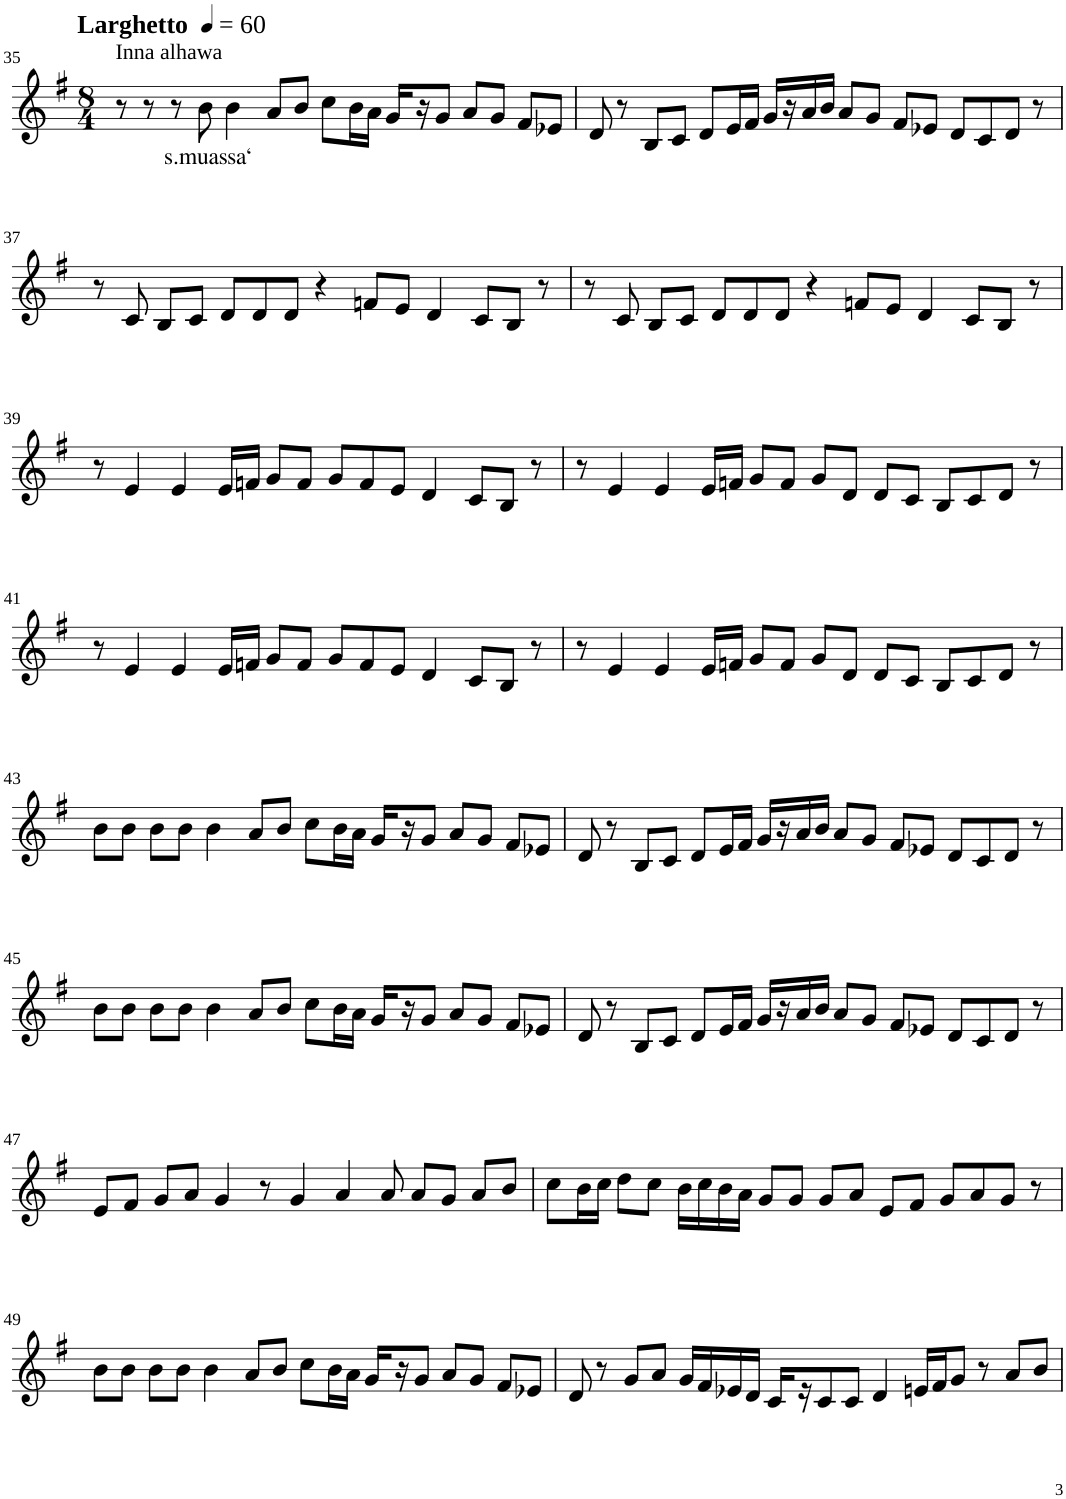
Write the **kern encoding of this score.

**kern	**text
*part1	*part1
*staff1	*staff1
*I"Violin	*
!!LO:PB:g=z
*clefG2	*
*k[f#]	*
*G:	*
*M8/4	*
*MM60	*
=35	=35
!LO:TX:a:B:t=Larghetto	!
!LO:TX:a:t=Inna alhawa	!
8r	.
8r	.
8r	.
!	!LO:LY:b
8b\	s.muassa‘
4b\	.
8a/L	.
8b/J	.
8cc\L	.
16b\L	.
16a\JJ	.
16g/LL	.
16r	.
8g/J	.
8a/L	.
8g/J	.
8f#/L	.
8e-X/J	.
=36	=36
8d/	.
8r	.
8B/L	.
8c/J	.
8d/L	.
16e/L	.
16f#/JJ	.
16g/LL	.
16r	.
16a/	.
16b/JJ	.
8a/L	.
8g/J	.
8f#/L	.
8e-X/J	.
8d/L	.
8c/	.
8d/J	.
8r	.
!!LO:LB:g=z
=37	=37
8r	.
8c/	.
8B/L	.
8c/J	.
8d/L	.
8d/	.
8d/J	.
4r	.
8fn/L	.
8e/J	.
4d/	.
8c/L	.
8B/J	.
8r	.
=38	=38
8r	.
8c/	.
8B/L	.
8c/J	.
8d/L	.
8d/	.
8d/J	.
4r	.
8fn/L	.
8e/J	.
4d/	.
8c/L	.
8B/J	.
8r	.
!!LO:LB:g=z
=39	=39
8r	.
4e/	.
4e/	.
16e/LL	.
16fn/JJ	.
8g/L	.
8f/J	.
8g/L	.
8f/	.
8e/J	.
4d/	.
8c/L	.
8B/J	.
8r	.
=40	=40
8r	.
4e/	.
4e/	.
16e/LL	.
16fn/JJ	.
8g/L	.
8f/J	.
8g/L	.
8d/J	.
8d/L	.
8c/J	.
8B/L	.
8c/	.
8d/J	.
8r	.
!!LO:LB:g=z
=41	=41
8r	.
4e/	.
4e/	.
16e/LL	.
16fn/JJ	.
8g/L	.
8f/J	.
8g/L	.
8f/	.
8e/J	.
4d/	.
8c/L	.
8B/J	.
8r	.
=42	=42
8r	.
4e/	.
4e/	.
16e/LL	.
16fn/JJ	.
8g/L	.
8f/J	.
8g/L	.
8d/J	.
8d/L	.
8c/J	.
8B/L	.
8c/	.
8d/J	.
8r	.
!!LO:LB:g=z
=43	=43
8b\L	.
8b\J	.
8b\L	.
8b\J	.
4b\	.
8a/L	.
8b/J	.
8cc\L	.
16b\L	.
16a\JJ	.
16g/LL	.
16r	.
8g/J	.
8a/L	.
8g/J	.
8f#/L	.
8e-X/J	.
=44	=44
8d/	.
8r	.
8B/L	.
8c/J	.
8d/L	.
16e/L	.
16f#/JJ	.
16g/LL	.
16r	.
16a/	.
16b/JJ	.
8a/L	.
8g/J	.
8f#/L	.
8e-X/J	.
8d/L	.
8c/	.
8d/J	.
8r	.
!!LO:LB:g=z
=45	=45
8b\L	.
8b\J	.
8b\L	.
8b\J	.
4b\	.
8a/L	.
8b/J	.
8cc\L	.
16b\L	.
16a\JJ	.
16g/LL	.
16r	.
8g/J	.
8a/L	.
8g/J	.
8f#/L	.
8e-X/J	.
=46	=46
8d/	.
8r	.
8B/L	.
8c/J	.
8d/L	.
16e/L	.
16f#/JJ	.
16g/LL	.
16r	.
16a/	.
16b/JJ	.
8a/L	.
8g/J	.
8f#/L	.
8e-X/J	.
8d/L	.
8c/	.
8d/J	.
8r	.
!!LO:LB:g=z
=47	=47
8e/L	.
8f#/J	.
8g/L	.
8a/J	.
4g/	.
8r	.
4g/	.
4a/	.
8a/	.
8a/L	.
8g/J	.
8a/L	.
8b/J	.
=48	=48
8cc\L	.
16b\L	.
16cc\JJ	.
8dd\L	.
8cc\J	.
16b\LL	.
16cc\	.
16b\	.
16a\JJ	.
8g/L	.
8g/J	.
8g/L	.
8a/J	.
8e/L	.
8f#/J	.
8g/L	.
8a/	.
8g/J	.
8r	.
!!LO:LB:g=z
=49	=49
8b\L	.
8b\J	.
8b\L	.
8b\J	.
4b\	.
8a/L	.
8b/J	.
8cc\L	.
16b\L	.
16a\JJ	.
16g/LL	.
16r	.
8g/J	.
8a/L	.
8g/J	.
8f#/L	.
8e-X/J	.
=50	=50
8d/	.
8r	.
8g/L	.
8a/J	.
16g/LL	.
16f#/	.
16e-X/	.
16d/JJ	.
16c/LL	.
16r	.
8c/	.
8c/J	.
4d/	.
16en/LL	.
16f#/J	.
8g/J	.
8r	.
8a/L	.
8b/J	.
=	=
*-	*-
